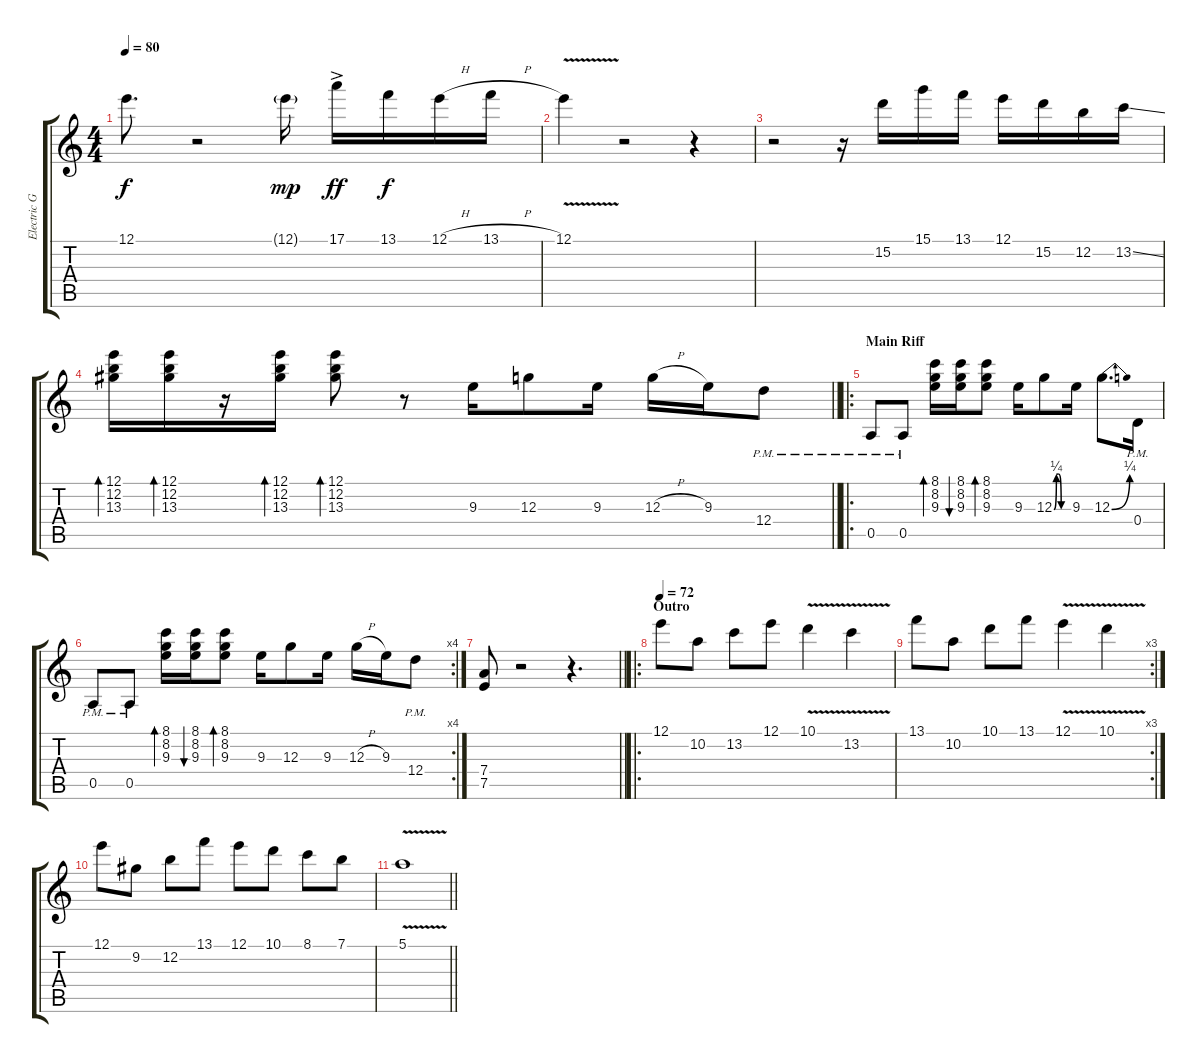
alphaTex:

\track ("Electric Guitar" "Electric G") {instrument overdrivenguitar}
\staff {score tabs}
\tuning (E4 B3 G3 D3 A2 E2) {hide}
\ts (4 4)
\tempo 80
\clef g2
\ks c
12.1.8{d dy f} r.2 12.1{g}.16{dy mp} 17.1{ac}.16{dy ff} 13.1.16{dy f} 12.1{h}.16 13.1{h}.16 |
12.1{v}.4 r.2 r.4 |
r.2 r.16 15.2.16 15.1.16 13.1.16 12.1.16 15.2.16 12.2.16 13.2{ss}.16 |
\barLineRight lightlight
(12.1 12.2 13.3).16{bd 60} (12.1 12.2 13.3).16{bd 60} r.16 (12.1 12.2 13.3).16{bd 60} (12.1 12.2 13.3).8{bd 60} r.8 9.3.16 12.3.8 9.3.16 12.3{h}.16 9.3.16 12.4{pm}.8 |
\ro
\section ("" "Main Riff")
0.5{pm}.8 0.5{pm}.8 (8.1 8.2 9.3).16{bd 60} (8.1 8.2 9.3).16{bu 60} (8.1 8.2 9.3).8{bd 60} 9.3.16 12.3{be (custom 0 0 10 1 20 1 30 0 60 0)}.8 9.3.16 12.3{be (bend 0 0 60 1)}.8{d} 0.4{pm}.16 |
\rc 4
0.5{pm}.8 0.5{pm}.8 (8.1 8.2 9.3).16{bd 60} (8.1 8.2 9.3).16{bu 60} (8.1 8.2 9.3).8{bd 60} 9.3.16 12.3.8 9.3.16 12.3{h}.16 9.3.16 12.4{pm}.8 |
\barLineRight lightlight
(7.4 7.5).8 r.2{volume 8 instrument overdrivenguitar} r.4{d} |
\ro
\section ("" "Outro")
\tempo 72
12.1.8 10.2.8 13.2.8 12.1.8 10.1{v}.4 13.2{v}.4 |
\rc 3
13.1.8 10.2.8 10.1.8 13.1.8 12.1{v}.4 10.1{v}.4 |
12.1.8 9.2.8 12.2.8 13.1.8 12.1.8 10.1.8 8.1.8 7.1.8 |
\barLineRight lightlight
5.1{v}.1{volume 0 instrument overdrivenguitar}
